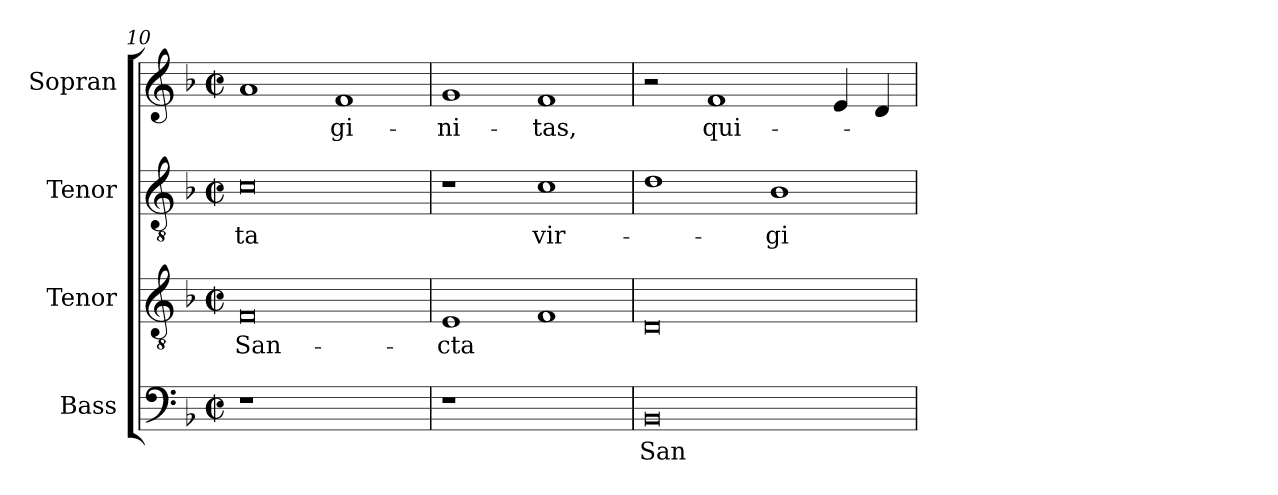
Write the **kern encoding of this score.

**kern	**text	**kern	**text	**kern	**text	**kern	**text
*part4	*part4	*part3	*part3	*part2	*part2	*part1	*part1
*staff4	*staff4	*staff3	*staff3	*staff2	*staff2	*staff1	*staff1
*I"Bass	*	*I"Tenor	*	*I"Tenor	*	*I"Sopran	*
*	*	*I'Tenor	*	*	*	*	*
*clefF4	*	*clefGv2	*	*clefGv2	*	*clefG2	*
*	*	*ITrd7c12	*	*ITrd7c12	*	*	*
*k[b-]	*	*k[b-]	*	*k[b-]	*	*k[b-]	*
*F:	*	*F:	*	*F:	*	*F:	*
*M2/2	*	*M2/2	*	*M2/2	*	*M2/2	*
*met(c|)	*	*met(c|)	*	*met(c|)	*	*met(c|)	*
=10	=10	=10	=10	=10	=10	=10	=10
!LO:N:vis=1	!	!	!	!	!	!	!
!	!	!	!LO:LY:b:color=#000000	!	!	!	!
!	!	!	!	!	!LO:LY:b:color=#000000	!	!
1r	.	0FFi	San-	0Ci	-ta	1ai	.
!	!	!	!	!	!	!	!LO:LY:b:color=#000000
1ryy	.	.	.	.	.	1fi	-gi-
=11	=11	=11	=11	=11	=11	=11	=11
!LO:N:vis=1	!	!	!	!	!	!	!
!	!	!	!LO:LY:b:color=#000000	!	!	!	!
!	!	!	!	!	!	!	!LO:LY:b:color=#000000
1r	.	1EEi	-cta	1r	.	1gi	-ni-
!	!	!	!	!	!LO:LY:b:color=#000000	!	!
!	!	!	!	!	!	!	!LO:LY:b:color=#000000
1ryy	.	1FFi	.	1Ci	vir-	1fi	-tas,
=12	=12	=12	=12	=12	=12	=12	=12
!	!LO:LY:b:color=#000000	!	!	!	!	!	!
0BB-i	San-	0DDi	.	1Di	.	2r	.
!	!	!	!	!	!	!	!LO:LY:b:color=#000000
.	.	.	.	.	.	1fi	qui-
!	!	!	!	!	!LO:LY:b:color=#000000	!	!
.	.	.	.	1BB-i	-gi-	.	.
.	.	.	.	.	.	4ei/	.
.	.	.	.	.	.	4di/	.
=	=	=	=	=	=	=	=
*-	*-	*-	*-	*-	*-	*-	*-
